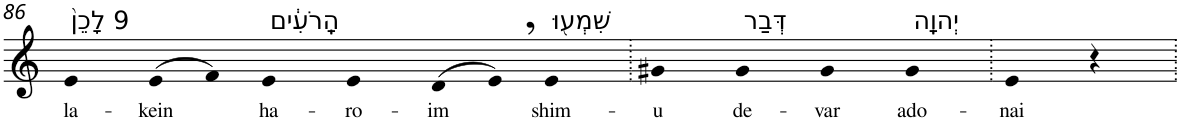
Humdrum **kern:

**kern	**text
*part1	*part1
*staff1	*staff1
*I"Piano	*
*I'Pno	*
!!LO:PB:g=z
*clefG2	*
*k[]	*
=86	=86
!LO:TX:a:t=9 לָכֵן֙	!
!	!LO:LY:b
4e	la-
!	!LO:LY:b
(>8e	-kein
8f)	.
!LO:TX:a:t=הָֽרֹעִ֔ים	!
!	!LO:LY:b
4e	ha-
!	!LO:LY:b
4e	-ro-
!	!LO:LY:b
(>8d	-im
8e,)	.
!LO:TX:a:t=שִׁמְע֖וּ	!
!	!LO:LY:b
4e	shim-
=87.	=87.
!	!LO:LY:b
4g#X	-u
!LO:TX:a:t=דְּבַר	!
!	!LO:LY:b
4g#	de-
!	!LO:LY:b
4g#	-var
!LO:TX:a:t=יְהוָֽה	!
!	!LO:LY:b
4g#	ado-
=88.	=88.
!	!LO:LY:b
4e	-nai
4r	.
=.	=.
*-	*-
